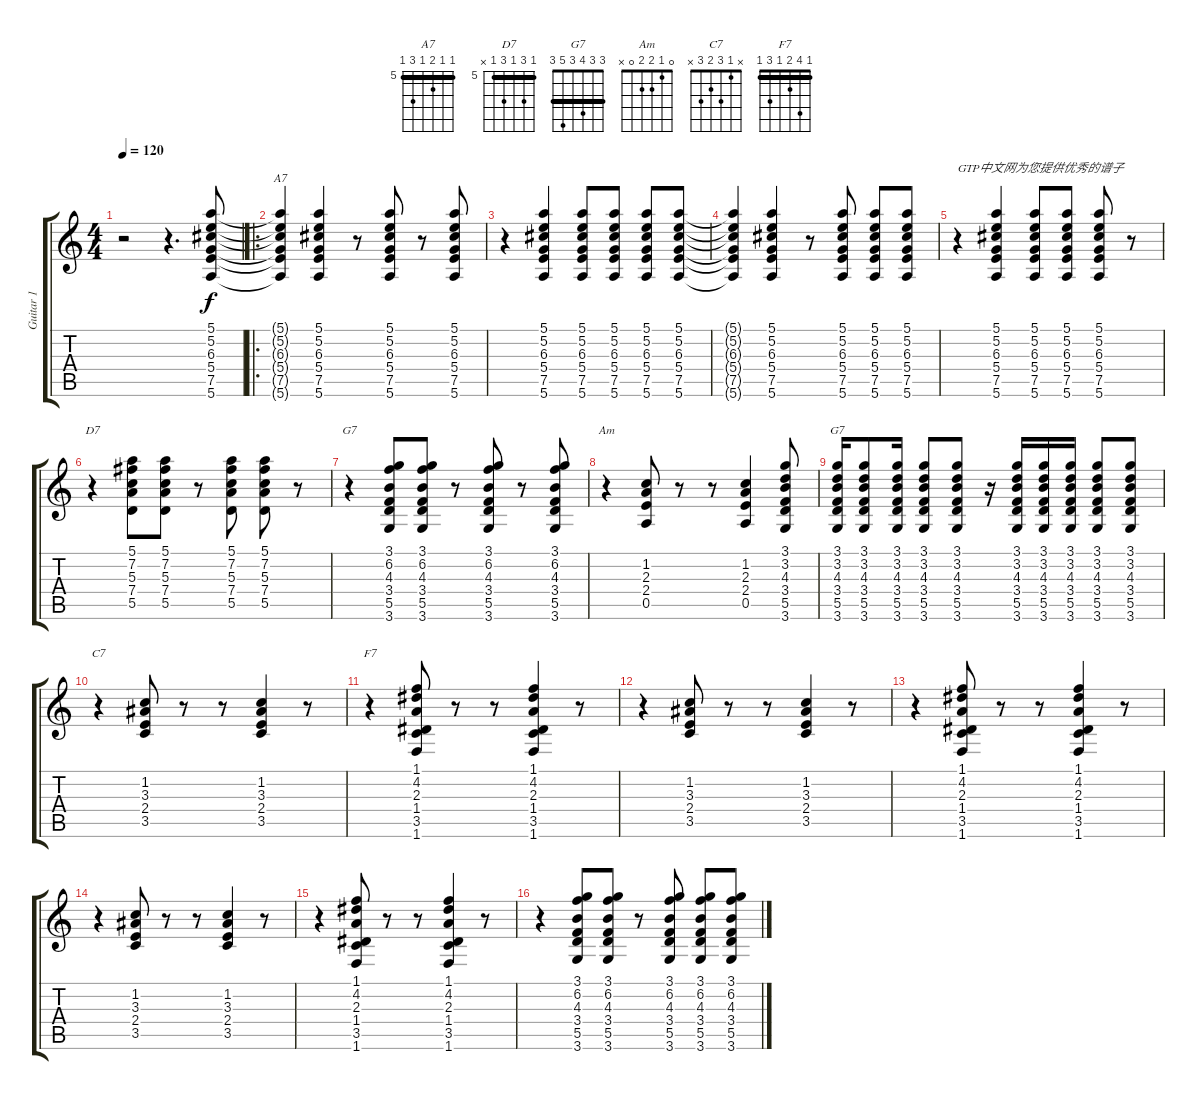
\track ("Guitar 1" "Guitar 1") {instrument electricguitarclean}
\staff {score tabs}
\tuning (E4 B3 G3 D3 A2 E2) {hide}
\chord ("A7" 5 5 6 5 7 5) {firstfret 5 barre 5}
\chord ("D7" 5 7 5 7 5 x) {firstfret 5 barre 5}
\chord ("G7" 3 6 4 3 5 3) {firstfret 3 barre 3}
\chord ("Am" 0 1 2 2 0 x)
\chord ("G7" 3 3 4 3 5 3) {barre 3}
\chord ("C7" x 1 3 2 3 x)
\chord ("F7" 1 4 2 1 3 1) {barre 1}
\ts (4 4)
\tempo 120
\clef g2
\ks c
r.2{dy f instrument electricguitarclean} r.4{d} (5.1 5.2 6.3 5.4 7.5 5.6).8 |
\ro
(5.1{t} 5.2{t} 6.3{t} 5.4{t} 7.5{t} 5.6{t}).4{ch "A7"} (5.1 5.2 6.3 5.4 7.5 5.6).4 r.8 (5.1 5.2 6.3 5.4 7.5 5.6).8 r.8 (5.1 5.2 6.3 5.4 7.5 5.6).8 |
r.4 (5.1 5.2 6.3 5.4 7.5 5.6).4 (5.1 5.2 6.3 5.4 7.5 5.6).8 (5.1 5.2 6.3 5.4 7.5 5.6).8 (5.1 5.2 6.3 5.4 7.5 5.6).8 (5.1 5.2 6.3 5.4 7.5 5.6).8 |
(5.1{t} 5.2{t} 6.3{t} 5.4{t} 7.5{t} 5.6{t}).4 (5.1 5.2 6.3 5.4 7.5 5.6).4 r.8 (5.1 5.2 6.3 5.4 7.5 5.6).8 (5.1 5.2 6.3 5.4 7.5 5.6).8 (5.1 5.2 6.3 5.4 7.5 5.6).8 |
r.4{txt "GTP中文网为您提供优秀的谱子"} (5.1 5.2 6.3 5.4 7.5 5.6).4 (5.1 5.2 6.3 5.4 7.5 5.6).8 (5.1 5.2 6.3 5.4 7.5 5.6).8 (5.1 5.2 6.3 5.4 7.5 5.6).8 r.8 |
r.4{ch "D7"} (5.1 7.2 5.3 7.4 5.5).8 (5.1 7.2 5.3 7.4 5.5).8 r.8 (5.1 7.2 5.3 7.4 5.5).8 (5.1 7.2 5.3 7.4 5.5).8 r.8 |
r.4{ch "G7"} (3.1 6.2 4.3 3.4 5.5 3.6).8 (3.1 6.2 4.3 3.4 5.5 3.6).8 r.8 (3.1 6.2 4.3 3.4 5.5 3.6).8 r.8 (3.1 6.2 4.3 3.4 5.5 3.6).8 |
r.4{ch "Am"} (1.2 2.3 2.4 0.5).8 r.8 r.8 (1.2 2.3 2.4 0.5).4 (3.1 3.2 4.3 3.4 5.5 3.6).8 |
(3.1 3.2 4.3 3.4 5.5 3.6).16{ch "G7"} (3.1 3.2 4.3 3.4 5.5 3.6).8 (3.1 3.2 4.3 3.4 5.5 3.6).16 (3.1 3.2 4.3 3.4 5.5 3.6).8 (3.1 3.2 4.3 3.4 5.5 3.6).8 r.16 (3.1 3.2 4.3 3.4 5.5 3.6).16 (3.1 3.2 4.3 3.4 5.5 3.6).16 (3.1 3.2 4.3 3.4 5.5 3.6).16 (3.1 3.2 4.3 3.4 5.5 3.6).8 (3.1 3.2 4.3 3.4 5.5 3.6).8 |
r.4{ch "C7"} (1.2 3.3 2.4 3.5).8 r.8 r.8 (1.2 3.3 2.4 3.5).4 r.8 |
r.4{ch "F7"} (1.1 4.2 2.3 1.4 3.5 1.6).8 r.8 r.8 (1.1 4.2 2.3 1.4 3.5 1.6).4 r.8 |
r.4 (1.2 3.3 2.4 3.5).8 r.8 r.8 (1.2 3.3 2.4 3.5).4 r.8 |
r.4 (1.1 4.2 2.3 1.4 3.5 1.6).8 r.8 r.8 (1.1 4.2 2.3 1.4 3.5 1.6).4 r.8 |
r.4 (1.2 3.3 2.4 3.5).8 r.8 r.8 (1.2 3.3 2.4 3.5).4 r.8 |
r.4 (1.1 4.2 2.3 1.4 3.5 1.6).8 r.8 r.8 (1.1 4.2 2.3 1.4 3.5 1.6).4 r.8 |
r.4 (3.1 6.2 4.3 3.4 5.5 3.6).8 (3.1 6.2 4.3 3.4 5.5 3.6).8 r.8 (3.1 6.2 4.3 3.4 5.5 3.6).8 (3.1 6.2 4.3 3.4 5.5 3.6).8 (3.1 6.2 4.3 3.4 5.5 3.6).8
